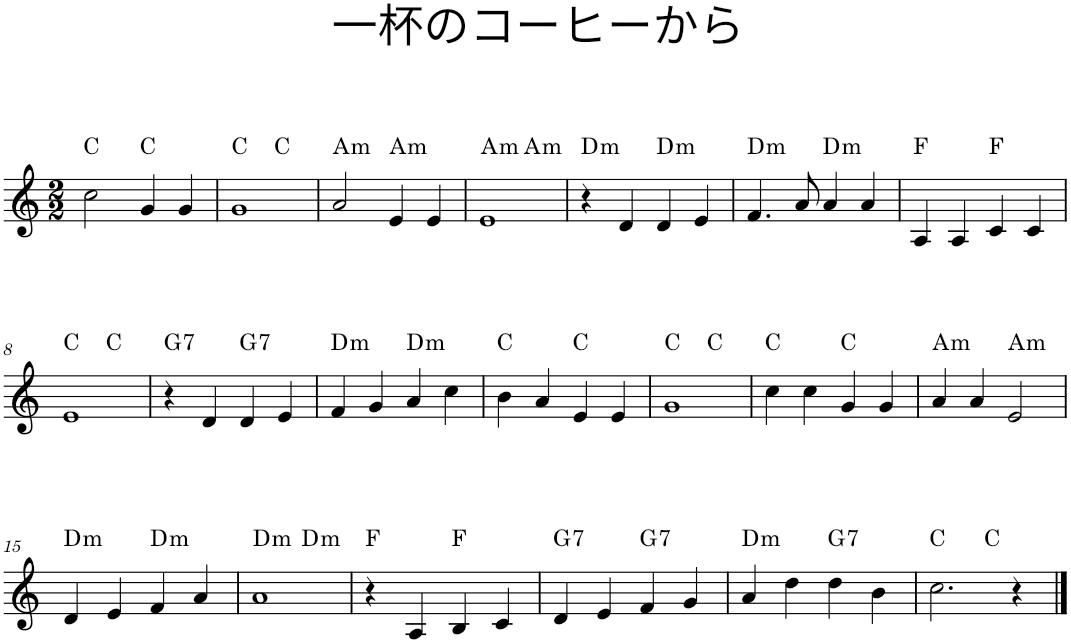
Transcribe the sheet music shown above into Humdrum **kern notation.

**kern	**harte
*part1	*part1
*staff1	*
*I"Piano	*
*I'Pno.	*
*clefG2	*
*k[]	*
*M2/2	*
=1	=1
2cc\	C:maj
4g/	C:maj
4g/	.
=2	=2
*^	*
1g	2ryy	C:maj
.	2ryy	C:maj
=3	=3	=3
!	!	!LO:H:kt=m
*v	*v	*
2a/	A:min
!	!LO:H:kt=m
4e/	A:min
4e/	.
=4	=4
!	!LO:H:kt=m
*^	*
1e	2ryy	A:min
!	!	!LO:H:kt=m
.	2ryy	A:min
=5	=5	=5
!	!	!LO:H:kt=m
*v	*v	*
4r	D:min
4d/	.
!	!LO:H:kt=m
4d/	D:min
4e/	.
=6	=6
!	!LO:H:kt=m
4.f/	D:min
8a/	.
!	!LO:H:kt=m
4a/	D:min
4a/	.
=7	=7
4A/	F:maj
4A/	.
4c/	F:maj
4c/	.
!!LO:LB:g=z
=8	=8
*^	*
1e	2ryy	C:maj
.	2ryy	C:maj
=9	=9	=9
!	!	!LO:H:kt=7
*v	*v	*
4r	G:7
4d/	.
!	!LO:H:kt=7
4d/	G:7
4e/	.
=10	=10
!	!LO:H:kt=m
4f/	D:min
4g/	.
!	!LO:H:kt=m
4a/	D:min
4cc\	.
=11	=11
4b\	C:maj
4a/	.
4e/	C:maj
4e/	.
=12	=12
*^	*
1g	2ryy	C:maj
.	2ryy	C:maj
*v	*v	*
=13	=13
4cc\	C:maj
4cc\	.
4g/	C:maj
4g/	.
=14	=14
!	!LO:H:kt=m
4a/	A:min
4a/	.
!	!LO:H:kt=m
2e/	A:min
!!LO:LB:g=z
=15	=15
!	!LO:H:kt=m
4d/	D:min
4e/	.
!	!LO:H:kt=m
4f/	D:min
4a/	.
=16	=16
!	!LO:H:kt=m
*^	*
1a	2ryy	D:min
!	!	!LO:H:kt=m
.	2ryy	D:min
*v	*v	*
=17	=17
4r	F:maj
4A/	.
4B/	F:maj
4c/	.
=18	=18
!	!LO:H:kt=7
4d/	G:7
4e/	.
!	!LO:H:kt=7
4f/	G:7
4g/	.
=19	=19
!	!LO:H:kt=m
4a/	D:min
4dd\	.
!	!LO:H:kt=7
4dd\	G:7
4b\	.
=20	=20
*^	*
2.cc\	2ryy	C:maj
.	2ryy	C:maj
4r	.	.
*v	*v	*
==	==
*-	*-
